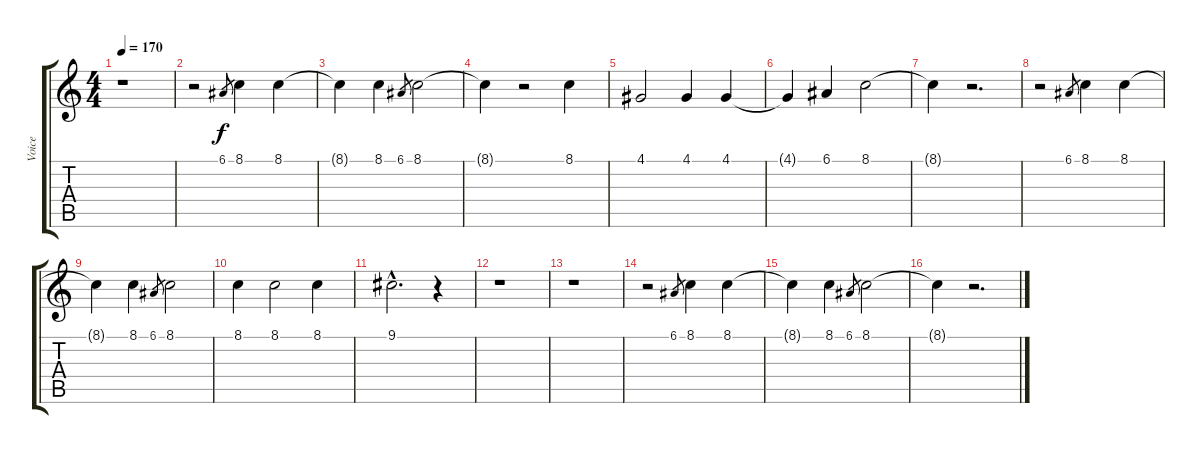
\track ("Voice" "Voice") {instrument synthvoice}
\staff {score tabs}
\tuning (E4 B3 G3 D3 A2 E2) {hide}
\ts (4 4)
\tempo 170
\clef g2
\ks c
r.1{dy f} |
r.2 6.1.8{gr} 8.1.4 8.1.4 |
8.1{t}.4 8.1.4 6.1.8{gr} 8.1.2 |
8.1{t}.4 r.2 8.1.4 |
4.1.2 4.1.4 4.1.4 |
4.1{t}.4 6.1.4 8.1.2 |
8.1{t}.4 r.2{d} |
r.2 6.1.8{gr} 8.1.4 8.1.4 |
8.1{t}.4 8.1.4 6.1.8{gr} 8.1.2 |
8.1.4 8.1.2 8.1.4 |
9.1{hac}.2{d} r.4 |
r.1 |
r.1 |
r.2 6.1.8{gr} 8.1.4 8.1.4 |
8.1{t}.4 8.1.4 6.1.8{gr} 8.1.2 |
8.1{t}.4 r.2{d}
